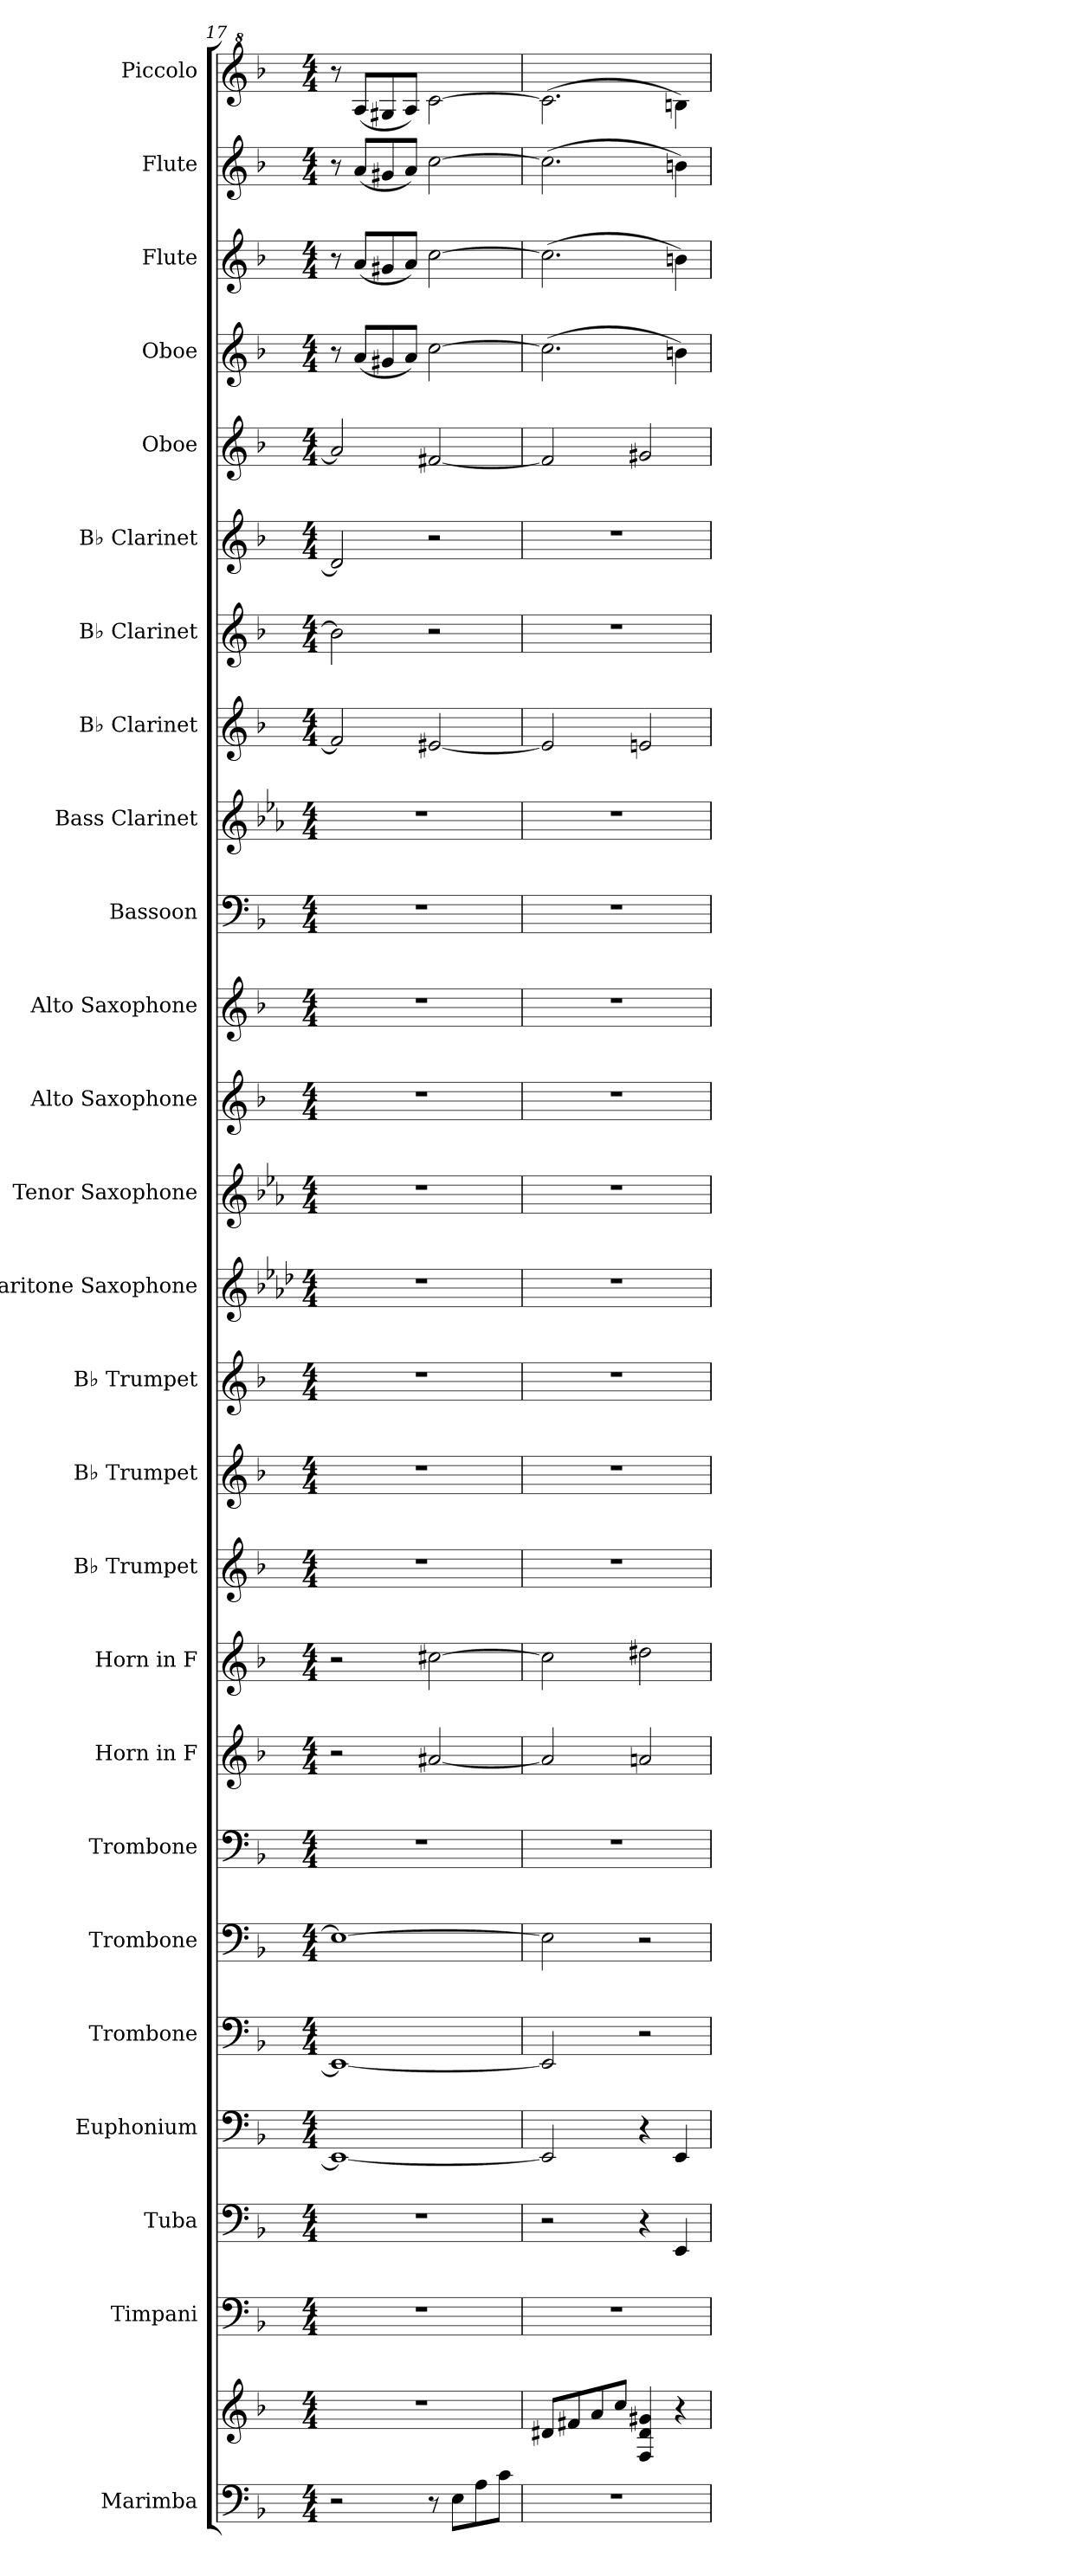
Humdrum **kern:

**kern	**kern	**kern	**kern	**kern	**kern	**kern	**kern	**kern	**kern	**kern	**kern	**kern	**kern	**kern	**kern	**kern	**kern	**kern	**kern	**kern	**kern	**kern	**kern	**kern	**kern	**kern
*part26	*part26	*part25	*part24	*part23	*part22	*part21	*part20	*part19	*part18	*part17	*part16	*part15	*part14	*part13	*part12	*part11	*part10	*part9	*part8	*part7	*part6	*part5	*part4	*part3	*part2	*part1
*staff27	*staff26	*staff25	*staff24	*staff23	*staff22	*staff21	*staff20	*staff19	*staff18	*staff17	*staff16	*staff15	*staff14	*staff13	*staff12	*staff11	*staff10	*staff9	*staff8	*staff7	*staff6	*staff5	*staff4	*staff3	*staff2	*staff1
*I"Marimba	*	*I"Timpani	*I"Tuba	*I"Euphonium	*I"Trombone	*I"Trombone	*I"Trombone	*I"Horn in F	*I"Horn in F	*I"B♭ Trumpet	*I"B♭ Trumpet	*I"B♭ Trumpet	*I"Baritone Saxophone	*I"Tenor Saxophone	*I"Alto Saxophone	*I"Alto Saxophone	*I"Bassoon	*I"Bass Clarinet	*I"B♭ Clarinet	*I"B♭ Clarinet	*I"B♭ Clarinet	*I"Oboe	*I"Oboe	*I"Flute	*I"Flute	*I"Piccolo
*I'Mrm.	*	*I'Timp.	*I'Tba.	*I'Euph.	*I'Tbn.	*I'Tbn.	*I'Tbn.	*	*	*I'B♭ Tpt.	*I'B♭ Tpt.	*I'B♭ Tpt.	*I'Bar. Sax.	*I'T. Sax.	*I'A. Sax.	*I'A. Sax.	*I'Bsn.	*I'B. Cl.	*I'B♭ Cl.	*I'B♭ Cl.	*I'B♭ Cl.	*I'Ob.	*I'Ob.	*I'Fl.	*I'Fl.	*I'Picc.
*clefF4	*clefG2	*clefF4	*clefF4	*clefF4	*clefF4	*clefF4	*clefF4	*clefG2	*clefG2	*clefG2	*clefG2	*clefG2	*clefG2	*clefG2	*clefG2	*clefG2	*clefF4	*clefG2	*clefG2	*clefG2	*clefG2	*clefG2	*clefG2	*clefG2	*clefG2	*clefG^2
*	*	*	*	*	*	*	*	*ITrd4c7	*ITrd4c7	*ITrd1c2	*ITrd1c2	*ITrd1c2	*ITrd12c21	*ITrd8c14	*ITrd5c9	*ITrd5c9	*	*ITrd8c14	*ITrd1c2	*ITrd1c2	*ITrd1c2	*	*	*	*	*ITrd-7c-12
*k[b-]	*k[b-]	*k[b-]	*k[b-]	*k[b-]	*k[b-]	*k[b-]	*k[b-]	*k[b-e-]	*k[b-e-]	*k[b-e-a-]	*k[b-e-a-]	*k[b-e-a-]	*k[b-e-a-d-]	*k[b-e-a-]	*k[b-e-a-d-]	*k[b-e-a-d-]	*k[b-]	*k[b-e-a-]	*k[b-e-a-]	*k[b-e-a-]	*k[b-e-a-]	*k[b-]	*k[b-]	*k[b-]	*k[b-]	*k[b-]
*M4/4	*M4/4	*M4/4	*M4/4	*M4/4	*M4/4	*M4/4	*M4/4	*M4/4	*M4/4	*M4/4	*M4/4	*M4/4	*M4/4	*M4/4	*M4/4	*M4/4	*M4/4	*M4/4	*M4/4	*M4/4	*M4/4	*M4/4	*M4/4	*M4/4	*M4/4	*M4/4
=17	=17	=17	=17	=17	=17	=17	=17	=17	=17	=17	=17	=17	=17	=17	=17	=17	=17	=17	=17	=17	=17	=17	=17	=17	=17	=17
2r	1r	1r	1r	1EE_	1EE_	1E_	1r	2r	2r	1r	1r	1r	1r	1r	1r	1r	1r	1r	2e/]	2an\]	2c/]	2a/]	8r	8r	8r	8r
.	.	.	.	.	.	.	.	.	.	.	.	.	.	.	.	.	.	.	.	.	.	.	(8a/L	(8a/L	(8a/L	(8aa/L
.	.	.	.	.	.	.	.	.	.	.	.	.	.	.	.	.	.	.	.	.	.	.	8g#X/	8g#X/	8g#X/	8gg#X/
.	.	.	.	.	.	.	.	.	.	.	.	.	.	.	.	.	.	.	.	.	.	.	8a/J)	8a/J)	8a/J)	8aa/J)
8r	.	.	.	.	.	.	.	[2d#X/	[2f#X\	.	.	.	.	.	.	.	.	.	[2d#X/	2r	2r	[2f#X/	[2cc\	[2cc\	[2cc\	[2ccc\
8E\L	.	.	.	.	.	.	.	.	.	.	.	.	.	.	.	.	.	.	.	.	.	.	.	.	.	.
8A\	.	.	.	.	.	.	.	.	.	.	.	.	.	.	.	.	.	.	.	.	.	.	.	.	.	.
8c\J	.	.	.	.	.	.	.	.	.	.	.	.	.	.	.	.	.	.	.	.	.	.	.	.	.	.
=18	=18	=18	=18	=18	=18	=18	=18	=18	=18	=18	=18	=18	=18	=18	=18	=18	=18	=18	=18	=18	=18	=18	=18	=18	=18	=18
1r	8d#X/L	1r	2r	2EE/]	2EE/]	2E\]	1r	2d#/]	2f#\]	1r	1r	1r	1r	1r	1r	1r	1r	1r	2d#/]	1r	1r	2f#/]	(2.cc\]	(2.cc\]	(2.cc\]	(2.ccc\]
.	8f#X/	.	.	.	.	.	.	.	.	.	.	.	.	.	.	.	.	.	.	.	.	.	.	.	.	.
.	8a/	.	.	.	.	.	.	.	.	.	.	.	.	.	.	.	.	.	.	.	.	.	.	.	.	.
.	8cc/J	.	.	.	.	.	.	.	.	.	.	.	.	.	.	.	.	.	.	.	.	.	.	.	.	.
.	4F/ 4d#/ 4g#X/	.	4r	4r	2r	2r	.	2dn/	2g#X\	.	.	.	.	.	.	.	.	.	2dn/	.	.	2g#X/	.	.	.	.
.	4r	.	4EE/	4EE/	.	.	.	.	.	.	.	.	.	.	.	.	.	.	.	.	.	.	4bn\)	4bn\)	4bn\)	4bbn\)
=	=	=	=	=	=	=	=	=	=	=	=	=	=	=	=	=	=	=	=	=	=	=	=	=	=	=
*-	*-	*-	*-	*-	*-	*-	*-	*-	*-	*-	*-	*-	*-	*-	*-	*-	*-	*-	*-	*-	*-	*-	*-	*-	*-	*-
